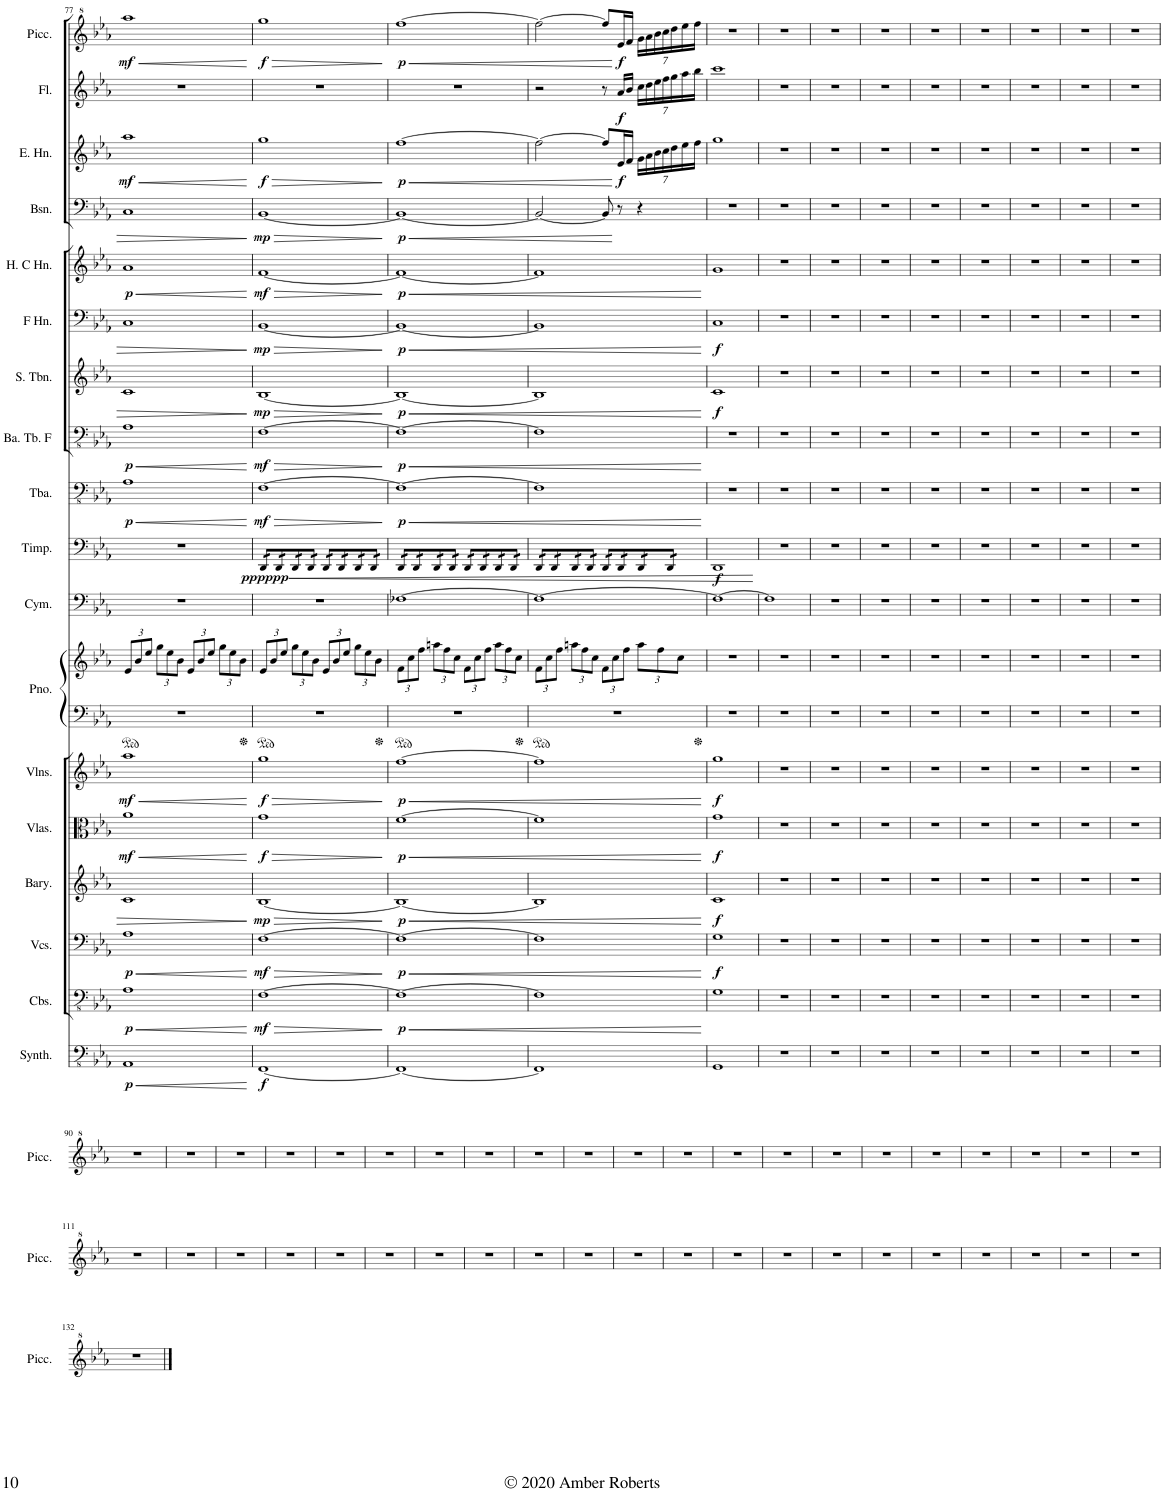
**kern	**dynam	**kern	**dynam	**kern	**dynam	**kern	**dynam	**kern	**dynam	**kern	**dynam	**kern	**kern	**kern	**dynam	**kern	**dynam	**kern	**dynam	**kern	**dynam	**kern	**dynam	**kern	**dynam	**kern	**dynam	**kern	**dynam	**kern	**dynam	**kern	**dynam
*part18	*part18	*part17	*part17	*part16	*part16	*part15	*part15	*part14	*part14	*part13	*part13	*part12	*part11	*part10	*part10	*part9	*part9	*part8	*part8	*part7	*part7	*part6	*part6	*part5	*part5	*part4	*part4	*part3	*part3	*part2	*part2	*part1	*part1
*staff18	*staff18	*staff17	*staff17	*staff16	*staff16	*staff15	*staff15	*staff14	*staff14	*staff13	*staff13	*staff12	*staff11	*staff10	*staff10	*staff9	*staff9	*staff8	*staff8	*staff7	*staff7	*staff6	*staff6	*staff5	*staff5	*staff4	*staff4	*staff3	*staff3	*staff2	*staff2	*staff1	*staff1
*I"Effect Synthesizer	*	*I"Contrabasses	*	*I"Violoncellos	*	*I"Baryton	*	*I"Violas	*	*I"Violins	*	*I"Piano	*I"Cymbals	*I"Timpani	*	*I"Tuba	*	*I"Bass Tuba in F	*	*I"Soprano Trombone	*	*I"Horn in F	*	*I"High C Horn	*	*I"Bassoon	*	*I"English Horn	*	*I"Flute	*	*I"Piccolo	*
*I'Synth.	*	*I'Cbs.	*	*I'Vcs.	*	*I'Bary.	*	*I'Vlas.	*	*I'Vlns.	*	*I'Pno.	*I'Cym.	*I'Timp.	*	*I'Tba.	*	*I'Ba. Tb. F	*	*I'S. Tbn.	*	*	*	*I'H. C Hn.	*	*I'Bsn.	*	*I'E. Hn.	*	*I'Fl.	*	*I'Picc.	*
!!LO:PB:g=z
*clefFv4	*	*clefFv4	*	*clefF4	*	*clefF4	*	*clefC3	*	*clefG2	*	*clefG2	*clefF4	*clefF4	*	*clefFv4	*	*clefFv4	*	*clefG2	*	*clefF4	*	*clefG2	*	*clefF4	*	*clefG2	*	*clefG2	*	*clefG^2	*
*	*	*	*	*	*	*	*	*	*	*	*	*	*	*	*	*	*	*	*	*	*	*ITrd4c7	*	*ITrd7c12	*	*	*	*ITrd4c7	*	*	*	*ITrd-7c-12	*
*k[b-e-a-]	*	*k[b-e-a-]	*	*k[b-e-a-]	*	*k[b-e-a-]	*	*k[b-e-a-]	*	*k[b-e-a-]	*	*k[b-e-a-]	*k[b-e-a-]	*k[b-e-a-]	*	*k[b-e-a-]	*	*k[b-e-a-]	*	*k[b-e-a-]	*	*k[b-e-a-]	*	*k[b-e-a-]	*	*k[b-e-a-]	*	*k[b-e-a-]	*	*k[b-e-a-]	*	*k[b-e-a-]	*
*M4/4	*	*M4/4	*	*M4/4	*	*M4/4	*	*M4/4	*	*M4/4	*	*M4/4	*M4/4	*M4/4	*	*M4/4	*	*M4/4	*	*M4/4	*	*M4/4	*	*M4/4	*	*M4/4	*	*M4/4	*	*M4/4	*	*M4/4	*
=77	=77	=77	=77	=77	=77	=77	=77	=77	=77	=77	=77	=77	=77	=77	=77	=77	=77	=77	=77	=77	=77	=77	=77	=77	=77	=77	=77	=77	=77	=77	=77	=77	=77
!	!LO:HP:b	!	!LO:HP:b	!	!LO:HP:b	!	!	!	!LO:HP:b	!	!LO:HP:b	!	!	!	!	!	!	!	!	!	!	!	!	!	!	!	!	!	!	!	!	!	!
*	*	*	*	*	*	*	*	*	*	*	*	*Xbrackettup	*	*	*	*	*	*	*	*	*	*	*	*	*	*	*	*	*	*	*	*	*
!	!LO:DY:n=1:b	!	!LO:DY:n=1:b	!	!LO:DY:n=1:b	!	!	!	!LO:DY:n=1:b	!	!LO:DY:n=1:b	!	!	!	!	!	!LO:HP:b	!	!LO:HP:b	!	!	!	!	!	!LO:HP:b	!	!	!	!LO:HP:b	!	!	!	!LO:HP:b
!	!	!	!	!	!	!	!	!	!	!	!	!	!	!	!	!	!LO:DY:n=1:b	!	!LO:DY:n=1:b	!	!	!	!	!	!LO:DY:n=1:b	!	!	!	!LO:DY:n=1:b	!	!	!	!LO:DY:n=1:b
1AAA-	< p	1AA-	< p	1A-	< p	1c	.	1a-	< mf	1aa-	< mf	12e-/L	1r	1r	.	1AA-	< p	1AA-	< p	1c	.	1C	.	1a-	< p	1C	.	1aa-	< mf	1r	.	1aaa-	< mf
.	.	.	.	.	.	.	.	.	.	.	.	12b-/	.	.	.	.	.	.	.	.	.	.	.	.	.	.	.	.	.	.	.	.	.
.	.	.	.	.	.	.	.	.	.	.	.	12ee-/J	.	.	.	.	.	.	.	.	.	.	.	.	.	.	.	.	.	.	.	.	.
.	.	.	.	.	.	.	.	.	.	.	.	12gg\L	.	.	.	.	.	.	.	.	.	.	.	.	.	.	.	.	.	.	.	.	.
.	.	.	.	.	.	.	.	.	.	.	.	12ee-\	.	.	.	.	.	.	.	.	.	.	.	.	.	.	.	.	.	.	.	.	.
.	.	.	.	.	.	.	.	.	.	.	.	12b-\J	.	.	.	.	.	.	.	.	.	.	.	.	.	.	.	.	.	.	.	.	.
.	.	.	.	.	.	.	.	.	.	.	.	12e-/L	.	.	.	.	.	.	.	.	.	.	.	.	.	.	.	.	.	.	.	.	.
.	.	.	.	.	.	.	.	.	.	.	.	12b-/	.	.	.	.	.	.	.	.	.	.	.	.	.	.	.	.	.	.	.	.	.
.	.	.	.	.	.	.	.	.	.	.	.	12ee-/J	.	.	.	.	.	.	.	.	.	.	.	.	.	.	.	.	.	.	.	.	.
.	.	.	.	.	.	.	.	.	.	.	.	12gg\L	.	.	.	.	.	.	.	.	.	.	.	.	.	.	.	.	.	.	.	.	.
.	.	.	.	.	.	.	.	.	.	.	.	12ee-\	.	.	.	.	.	.	.	.	.	.	.	.	.	.	.	.	.	.	.	.	.
.	.	.	.	.	.	.	.	.	.	.	.	12b-\J	.	.	.	.	.	.	.	.	.	.	.	.	.	.	.	.	.	.	.	.	.
.	[	.	[	.	[	.	.	.	[	.	[	.	.	.	.	.	[	.	[	.	.	.	.	.	[	.	.	.	[	.	.	.	[
=78	=78	=78	=78	=78	=78	=78	=78	=78	=78	=78	=78	=78	=78	=78	=78	=78	=78	=78	=78	=78	=78	=78	=78	=78	=78	=78	=78	=78	=78	=78	=78	=78	=78
!	!LO:DY:b	!	!LO:HP:b	!	!LO:HP:b	!	!LO:HP:b	!	!LO:HP:b	!	!LO:HP:b	!	!	!	!LO:HP:b	!	!LO:HP:b	!	!LO:HP:b	!	!LO:HP:b	!	!LO:HP:b	!	!LO:HP:b	!	!LO:HP:b	!	!LO:HP:b	!	!	!	!LO:HP:b
!	!	!	!LO:DY:n=1:b	!	!LO:DY:n=1:b	!	!LO:DY:n=1:b	!	!LO:DY:n=1:b	!	!LO:DY:n=1:b	!	!	!	!LO:DY:n=1:b	!	!LO:DY:n=1:b	!	!LO:DY:n=1:b	!	!LO:DY:n=1:b	!	!LO:DY:n=1:b	!	!LO:DY:n=1:b	!	!LO:DY:n=1:b	!	!LO:DY:n=1:b	!	!	!	!LO:DY:n=1:b
*	*	*	*	*	*	*	*	*	*	*	*	*	*	*tremolo	*	*	*	*	*	*	*	*	*	*	*	*	*	*	*	*	*	*	*
[1FFF	f	[1FF	> mf	[1F	> mf	[1B-	> mp	1g	> f	1gg	> f	12e-/L	1r	16DD/LL	< pppppp	[1FF	> mf	[1FF	> mf	[1B-	> mp	[1BB-	> mp	[1f	> mf	[1BB-	> mp	1gg	> f	1r	.	1ggg	> f
.	.	.	.	.	.	.	.	.	.	.	.	.	.	16DD/	.	.	.	.	.	.	.	.	.	.	.	.	.	.	.	.	.	.	.
.	.	.	.	.	.	.	.	.	.	.	.	12b-/	.	.	.	.	.	.	.	.	.	.	.	.	.	.	.	.	.	.	.	.	.
.	.	.	.	.	.	.	.	.	.	.	.	.	.	16DD/	.	.	.	.	.	.	.	.	.	.	.	.	.	.	.	.	.	.	.
.	.	.	.	.	.	.	.	.	.	.	.	12ee-/J	.	.	.	.	.	.	.	.	.	.	.	.	.	.	.	.	.	.	.	.	.
.	.	.	.	.	.	.	.	.	.	.	.	.	.	16DD/	.	.	.	.	.	.	.	.	.	.	.	.	.	.	.	.	.	.	.
.	.	.	.	.	.	.	.	.	.	.	.	12gg\L	.	16DD/	.	.	.	.	.	.	.	.	.	.	.	.	.	.	.	.	.	.	.
.	.	.	.	.	.	.	.	.	.	.	.	.	.	16DD/	.	.	.	.	.	.	.	.	.	.	.	.	.	.	.	.	.	.	.
.	.	.	.	.	.	.	.	.	.	.	.	12ee-\	.	.	.	.	.	.	.	.	.	.	.	.	.	.	.	.	.	.	.	.	.
.	.	.	.	.	.	.	.	.	.	.	.	.	.	16DD/	.	.	.	.	.	.	.	.	.	.	.	.	.	.	.	.	.	.	.
.	.	.	.	.	.	.	.	.	.	.	.	12b-\J	.	.	.	.	.	.	.	.	.	.	.	.	.	.	.	.	.	.	.	.	.
.	.	.	.	.	.	.	.	.	.	.	.	.	.	16DD/JJ	.	.	.	.	.	.	.	.	.	.	.	.	.	.	.	.	.	.	.
.	.	.	.	.	.	.	.	.	.	.	.	12e-/L	.	16DD/LL	.	.	.	.	.	.	.	.	.	.	.	.	.	.	.	.	.	.	.
.	.	.	.	.	.	.	.	.	.	.	.	.	.	16DD/	.	.	.	.	.	.	.	.	.	.	.	.	.	.	.	.	.	.	.
.	.	.	.	.	.	.	.	.	.	.	.	12b-/	.	.	.	.	.	.	.	.	.	.	.	.	.	.	.	.	.	.	.	.	.
.	.	.	.	.	.	.	.	.	.	.	.	.	.	16DD/	.	.	.	.	.	.	.	.	.	.	.	.	.	.	.	.	.	.	.
.	.	.	.	.	.	.	.	.	.	.	.	12ee-/J	.	.	.	.	.	.	.	.	.	.	.	.	.	.	.	.	.	.	.	.	.
.	.	.	.	.	.	.	.	.	.	.	.	.	.	16DD/	.	.	.	.	.	.	.	.	.	.	.	.	.	.	.	.	.	.	.
.	.	.	.	.	.	.	.	.	.	.	.	12gg\L	.	16DD/	.	.	.	.	.	.	.	.	.	.	.	.	.	.	.	.	.	.	.
.	.	.	.	.	.	.	.	.	.	.	.	.	.	16DD/	.	.	.	.	.	.	.	.	.	.	.	.	.	.	.	.	.	.	.
.	.	.	.	.	.	.	.	.	.	.	.	12ee-\	.	.	.	.	.	.	.	.	.	.	.	.	.	.	.	.	.	.	.	.	.
.	.	.	.	.	.	.	.	.	.	.	.	.	.	16DD/	.	.	.	.	.	.	.	.	.	.	.	.	.	.	.	.	.	.	.
.	.	.	.	.	.	.	.	.	.	.	.	12b-\J	.	.	.	.	.	.	.	.	.	.	.	.	.	.	.	.	.	.	.	.	.
.	.	.	.	.	.	.	.	.	.	.	.	.	.	16DD/JJ	.	.	.	.	.	.	.	.	.	.	.	.	.	.	.	.	.	.	.
.	.	.	]	.	]	.	]	.	]	.	]	.	.	.	.	.	]	.	]	.	]	.	]	.	]	.	]	.	]	.	.	.	]
=79	=79	=79	=79	=79	=79	=79	=79	=79	=79	=79	=79	=79	=79	=79	=79	=79	=79	=79	=79	=79	=79	=79	=79	=79	=79	=79	=79	=79	=79	=79	=79	=79	=79
!	!	!	!LO:HP:b	!	!LO:HP:b	!	!LO:HP:b	!	!LO:HP:b	!	!LO:HP:b	!	!	!	!	!	!LO:HP:b	!	!LO:HP:b	!	!LO:HP:b	!	!LO:HP:b	!	!LO:HP:b	!	!LO:HP:b	!	!LO:HP:b	!	!	!	!LO:HP:b
!	!	!	!LO:DY:n=1:b	!	!LO:DY:n=1:b	!	!LO:DY:n=1:b	!	!LO:DY:n=1:b	!	!LO:DY:n=1:b	!	!	!	!	!	!LO:DY:n=1:b	!	!LO:DY:n=1:b	!	!LO:DY:n=1:b	!	!LO:DY:n=1:b	!	!LO:DY:n=1:b	!	!LO:DY:n=1:b	!	!LO:DY:n=1:b	!	!	!	!LO:DY:n=1:b
1FFF_	.	1FF_	< p	1F_	< p	1B-_	< p	[1f	< p	[1ff	< p	12f\L	[1F-X	16DD/LL	.	1FF_	< p	1FF_	< p	1B-_	< p	1BB-_	< p	1f_	< p	1BB-_	< p	[1ff	< p	1r	.	[1fff	< p
.	.	.	.	.	.	.	.	.	.	.	.	.	.	16DD/	.	.	.	.	.	.	.	.	.	.	.	.	.	.	.	.	.	.	.
.	.	.	.	.	.	.	.	.	.	.	.	12cc\	.	.	.	.	.	.	.	.	.	.	.	.	.	.	.	.	.	.	.	.	.
.	.	.	.	.	.	.	.	.	.	.	.	.	.	16DD/	.	.	.	.	.	.	.	.	.	.	.	.	.	.	.	.	.	.	.
.	.	.	.	.	.	.	.	.	.	.	.	12ff\J	.	.	.	.	.	.	.	.	.	.	.	.	.	.	.	.	.	.	.	.	.
.	.	.	.	.	.	.	.	.	.	.	.	.	.	16DD/	.	.	.	.	.	.	.	.	.	.	.	.	.	.	.	.	.	.	.
.	.	.	.	.	.	.	.	.	.	.	.	12aan\L	.	16DD/	.	.	.	.	.	.	.	.	.	.	.	.	.	.	.	.	.	.	.
.	.	.	.	.	.	.	.	.	.	.	.	.	.	16DD/	.	.	.	.	.	.	.	.	.	.	.	.	.	.	.	.	.	.	.
.	.	.	.	.	.	.	.	.	.	.	.	12ff\	.	.	.	.	.	.	.	.	.	.	.	.	.	.	.	.	.	.	.	.	.
.	.	.	.	.	.	.	.	.	.	.	.	.	.	16DD/	.	.	.	.	.	.	.	.	.	.	.	.	.	.	.	.	.	.	.
.	.	.	.	.	.	.	.	.	.	.	.	12cc\J	.	.	.	.	.	.	.	.	.	.	.	.	.	.	.	.	.	.	.	.	.
.	.	.	.	.	.	.	.	.	.	.	.	.	.	16DD/JJ	.	.	.	.	.	.	.	.	.	.	.	.	.	.	.	.	.	.	.
.	.	.	.	.	.	.	.	.	.	.	.	12f\L	.	16DD/LL	.	.	.	.	.	.	.	.	.	.	.	.	.	.	.	.	.	.	.
.	.	.	.	.	.	.	.	.	.	.	.	.	.	16DD/	.	.	.	.	.	.	.	.	.	.	.	.	.	.	.	.	.	.	.
.	.	.	.	.	.	.	.	.	.	.	.	12cc\	.	.	.	.	.	.	.	.	.	.	.	.	.	.	.	.	.	.	.	.	.
.	.	.	.	.	.	.	.	.	.	.	.	.	.	16DD/	.	.	.	.	.	.	.	.	.	.	.	.	.	.	.	.	.	.	.
.	.	.	.	.	.	.	.	.	.	.	.	12ff\J	.	.	.	.	.	.	.	.	.	.	.	.	.	.	.	.	.	.	.	.	.
.	.	.	.	.	.	.	.	.	.	.	.	.	.	16DD/	.	.	.	.	.	.	.	.	.	.	.	.	.	.	.	.	.	.	.
.	.	.	.	.	.	.	.	.	.	.	.	12aa\L	.	16DD/	.	.	.	.	.	.	.	.	.	.	.	.	.	.	.	.	.	.	.
.	.	.	.	.	.	.	.	.	.	.	.	.	.	16DD/	.	.	.	.	.	.	.	.	.	.	.	.	.	.	.	.	.	.	.
.	.	.	.	.	.	.	.	.	.	.	.	12ff\	.	.	.	.	.	.	.	.	.	.	.	.	.	.	.	.	.	.	.	.	.
.	.	.	.	.	.	.	.	.	.	.	.	.	.	16DD/	.	.	.	.	.	.	.	.	.	.	.	.	.	.	.	.	.	.	.
.	.	.	.	.	.	.	.	.	.	.	.	12cc\J	.	.	.	.	.	.	.	.	.	.	.	.	.	.	.	.	.	.	.	.	.
.	.	.	.	.	.	.	.	.	.	.	.	.	.	16DD/JJ	.	.	.	.	.	.	.	.	.	.	.	.	.	.	.	.	.	.	.
=80	=80	=80	=80	=80	=80	=80	=80	=80	=80	=80	=80	=80	=80	=80	=80	=80	=80	=80	=80	=80	=80	=80	=80	=80	=80	=80	=80	=80	=80	=80	=80	=80	=80
1FFF]	.	1FF]	.	1F]	.	1B-]	.	1f]	.	1ff]	.	12f\L	1F-_	16DD/LL	.	1FF]	.	1FF]	.	1B-]	.	1BB-]	.	1f]	.	2BB-/_	.	2ff\_	.	2r	.	2fff\_	.
.	.	.	.	.	.	.	.	.	.	.	.	.	.	16DD/	.	.	.	.	.	.	.	.	.	.	.	.	.	.	.	.	.	.	.
.	.	.	.	.	.	.	.	.	.	.	.	12cc\	.	.	.	.	.	.	.	.	.	.	.	.	.	.	.	.	.	.	.	.	.
.	.	.	.	.	.	.	.	.	.	.	.	.	.	16DD/	.	.	.	.	.	.	.	.	.	.	.	.	.	.	.	.	.	.	.
.	.	.	.	.	.	.	.	.	.	.	.	12ff\J	.	.	.	.	.	.	.	.	.	.	.	.	.	.	.	.	.	.	.	.	.
.	.	.	.	.	.	.	.	.	.	.	.	.	.	16DD/	.	.	.	.	.	.	.	.	.	.	.	.	.	.	.	.	.	.	.
.	.	.	.	.	.	.	.	.	.	.	.	12aan\L	.	16DD/	.	.	.	.	.	.	.	.	.	.	.	.	.	.	.	.	.	.	.
.	.	.	.	.	.	.	.	.	.	.	.	.	.	16DD/	.	.	.	.	.	.	.	.	.	.	.	.	.	.	.	.	.	.	.
.	.	.	.	.	.	.	.	.	.	.	.	12ff\	.	.	.	.	.	.	.	.	.	.	.	.	.	.	.	.	.	.	.	.	.
.	.	.	.	.	.	.	.	.	.	.	.	.	.	16DD/	.	.	.	.	.	.	.	.	.	.	.	.	.	.	.	.	.	.	.
.	.	.	.	.	.	.	.	.	.	.	.	12cc\J	.	.	.	.	.	.	.	.	.	.	.	.	.	.	.	.	.	.	.	.	.
.	.	.	.	.	.	.	.	.	.	.	.	.	.	16DD/JJ	.	.	.	.	.	.	.	.	.	.	.	.	.	.	.	.	.	.	.
.	.	.	.	.	.	.	.	.	.	.	.	12f\L	.	16DD/LL	.	.	.	.	.	.	.	.	.	.	.	8BB-/]	.	8ff/L]	.	8r	.	8fff/L]	.
.	.	.	.	.	.	.	.	.	.	.	.	.	.	16DD/	.	.	.	.	.	.	.	.	.	.	.	.	.	.	.	.	.	.	.
.	.	.	.	.	.	.	.	.	.	.	.	12cc\	.	.	.	.	.	.	.	.	.	.	.	.	.	.	.	.	.	.	.	.	.
!	!	!	!	!	!	!	!	!	!	!	!	!	!	!	!	!	!	!	!	!	!	!	!	!	!	!	!	!	!LO:DY:n=1:b	!	!LO:DY:b	!	!LO:DY:n=1:b
.	.	.	.	.	.	.	.	.	.	.	.	.	.	16DD/	.	.	.	.	.	.	.	.	.	.	.	8r	[	16e-/L	[ f	16a-/LL	f	16ee-/L	[ f
.	.	.	.	.	.	.	.	.	.	.	.	12ff\J	.	.	.	.	.	.	.	.	.	.	.	.	.	.	.	.	.	.	.	.	.
.	.	.	.	.	.	.	.	.	.	.	.	.	.	16DD/	.	.	.	.	.	.	.	.	.	.	.	.	.	16f/JJ	.	16b-/JJ	.	16ff/JJ	.
*	*	*	*	*	*	*	*	*	*	*	*	*	*	*	*	*	*	*	*	*	*	*	*	*	*	*	*	*Xbrackettup	*	*Xbrackettup	*	*Xbrackettup	*
.	.	.	.	.	.	.	.	.	.	.	.	12aa\L	.	16DD/	.	.	.	.	.	.	.	.	.	.	.	4r	.	28g\LL	.	28cc\LL	.	28gg\LL	.
.	.	.	.	.	.	.	.	.	.	.	.	.	.	.	.	.	.	.	.	.	.	.	.	.	.	.	.	28a-\	.	28dd\	.	28aa-\	.
.	.	.	.	.	.	.	.	.	.	.	.	.	.	16DD/	.	.	.	.	.	.	.	.	.	.	.	.	.	.	.	.	.	.	.
.	.	.	.	.	.	.	.	.	.	.	.	.	.	.	.	.	.	.	.	.	.	.	.	.	.	.	.	28b-\	.	28ee-\	.	28bb-\	.
.	.	.	.	.	.	.	.	.	.	.	.	12ff\	.	.	.	.	.	.	.	.	.	.	.	.	.	.	.	.	.	.	.	.	.
.	.	.	.	.	.	.	.	.	.	.	.	.	.	.	.	.	.	.	.	.	.	.	.	.	.	.	.	28cc\	.	28ff\	.	28ccc\	.
.	.	.	.	.	.	.	.	.	.	.	.	.	.	16DD/	.	.	.	.	.	.	.	.	.	.	.	.	.	.	.	.	.	.	.
.	.	.	.	.	.	.	.	.	.	.	.	.	.	.	.	.	.	.	.	.	.	.	.	.	.	.	.	28dd\	.	28gg\	.	28ddd\	.
.	.	.	.	.	.	.	.	.	.	.	.	12cc\J	.	.	.	.	.	.	.	.	.	.	.	.	.	.	.	.	.	.	.	.	.
.	.	.	.	.	.	.	.	.	.	.	.	.	.	.	.	.	.	.	.	.	.	.	.	.	.	.	.	28ee-\	.	28aa-\	.	28eee-\	.
.	.	.	.	.	.	.	.	.	.	.	.	.	.	16DD/JJ	.	.	.	.	.	.	.	.	.	.	.	.	.	.	.	.	.	.	.
*	*	*	*	*	*	*	*	*	*	*	*	*	*	*Xtremolo	*	*	*	*	*	*	*	*	*	*	*	*	*	*	*	*	*	*	*
.	.	.	.	.	.	.	.	.	.	.	.	.	.	.	.	.	.	.	.	.	.	.	.	.	.	.	.	28ff\JJ	.	28bb-\JJ	.	28fff\JJ	.
.	.	.	[	.	[	.	[	.	[	.	[	.	.	.	.	.	[	.	[	.	[	.	[	.	[	.	.	.	.	.	.	.	.
=81	=81	=81	=81	=81	=81	=81	=81	=81	=81	=81	=81	=81	=81	=81	=81	=81	=81	=81	=81	=81	=81	=81	=81	=81	=81	=81	=81	=81	=81	=81	=81	=81	=81
!	!	!	!	!	!LO:DY:b	!	!LO:DY:b	!	!LO:DY:b	!	!LO:DY:b	!	!	!	!LO:DY:b	!	!	!	!	!	!LO:DY:b	!	!LO:DY:b	!	!	!	!	!	!	!	!	!	!
1GGG	.	1GG	.	1G	f	1c	f	1g	f	1gg	f	1r	1F-_	1DD	f	1r	.	1r	.	1c	f	1C	f	1g	.	1r	.	1gg	.	1ccc	.	1r	.
.	.	.	.	.	.	.	.	.	.	.	.	.	.	.	[	.	.	.	.	.	.	.	.	.	.	.	.	.	.	.	.	.	.
=82	=82	=82	=82	=82	=82	=82	=82	=82	=82	=82	=82	=82	=82	=82	=82	=82	=82	=82	=82	=82	=82	=82	=82	=82	=82	=82	=82	=82	=82	=82	=82	=82	=82
1r	.	1r	.	1r	.	1r	.	1r	.	1r	.	1r	1F-]	1r	.	1r	.	1r	.	1r	.	1r	.	1r	.	1r	.	1r	.	1r	.	1r	.
=83	=83	=83	=83	=83	=83	=83	=83	=83	=83	=83	=83	=83	=83	=83	=83	=83	=83	=83	=83	=83	=83	=83	=83	=83	=83	=83	=83	=83	=83	=83	=83	=83	=83
1r	.	1r	.	1r	.	1r	.	1r	.	1r	.	1r	1r	1r	.	1r	.	1r	.	1r	.	1r	.	1r	.	1r	.	1r	.	1r	.	1r	.
=84	=84	=84	=84	=84	=84	=84	=84	=84	=84	=84	=84	=84	=84	=84	=84	=84	=84	=84	=84	=84	=84	=84	=84	=84	=84	=84	=84	=84	=84	=84	=84	=84	=84
1r	.	1r	.	1r	.	1r	.	1r	.	1r	.	1r	1r	1r	.	1r	.	1r	.	1r	.	1r	.	1r	.	1r	.	1r	.	1r	.	1r	.
=85	=85	=85	=85	=85	=85	=85	=85	=85	=85	=85	=85	=85	=85	=85	=85	=85	=85	=85	=85	=85	=85	=85	=85	=85	=85	=85	=85	=85	=85	=85	=85	=85	=85
1r	.	1r	.	1r	.	1r	.	1r	.	1r	.	1r	1r	1r	.	1r	.	1r	.	1r	.	1r	.	1r	.	1r	.	1r	.	1r	.	1r	.
=86	=86	=86	=86	=86	=86	=86	=86	=86	=86	=86	=86	=86	=86	=86	=86	=86	=86	=86	=86	=86	=86	=86	=86	=86	=86	=86	=86	=86	=86	=86	=86	=86	=86
1r	.	1r	.	1r	.	1r	.	1r	.	1r	.	1r	1r	1r	.	1r	.	1r	.	1r	.	1r	.	1r	.	1r	.	1r	.	1r	.	1r	.
=87	=87	=87	=87	=87	=87	=87	=87	=87	=87	=87	=87	=87	=87	=87	=87	=87	=87	=87	=87	=87	=87	=87	=87	=87	=87	=87	=87	=87	=87	=87	=87	=87	=87
1r	.	1r	.	1r	.	1r	.	1r	.	1r	.	1r	1r	1r	.	1r	.	1r	.	1r	.	1r	.	1r	.	1r	.	1r	.	1r	.	1r	.
=88	=88	=88	=88	=88	=88	=88	=88	=88	=88	=88	=88	=88	=88	=88	=88	=88	=88	=88	=88	=88	=88	=88	=88	=88	=88	=88	=88	=88	=88	=88	=88	=88	=88
1r	.	1r	.	1r	.	1r	.	1r	.	1r	.	1r	1r	1r	.	1r	.	1r	.	1r	.	1r	.	1r	.	1r	.	1r	.	1r	.	1r	.
=89	=89	=89	=89	=89	=89	=89	=89	=89	=89	=89	=89	=89	=89	=89	=89	=89	=89	=89	=89	=89	=89	=89	=89	=89	=89	=89	=89	=89	=89	=89	=89	=89	=89
1r	.	1r	.	1r	.	1r	.	1r	.	1r	.	1r	1r	1r	.	1r	.	1r	.	1r	.	1r	.	1r	.	1r	.	1r	.	1r	.	1r	.
!!LO:LB:g=z
=90	=90	=90	=90	=90	=90	=90	=90	=90	=90	=90	=90	=90	=90	=90	=90	=90	=90	=90	=90	=90	=90	=90	=90	=90	=90	=90	=90	=90	=90	=90	=90	=90	=90
1r	.	1r	.	1r	.	1r	.	1r	.	1r	.	1r	1r	1r	.	1r	.	1r	.	1r	.	1r	.	1r	.	1r	.	1r	.	1r	.	1r	.
=91	=91	=91	=91	=91	=91	=91	=91	=91	=91	=91	=91	=91	=91	=91	=91	=91	=91	=91	=91	=91	=91	=91	=91	=91	=91	=91	=91	=91	=91	=91	=91	=91	=91
1r	.	1r	.	1r	.	1r	.	1r	.	1r	.	1r	1r	1r	.	1r	.	1r	.	1r	.	1r	.	1r	.	1r	.	1r	.	1r	.	1r	.
=92	=92	=92	=92	=92	=92	=92	=92	=92	=92	=92	=92	=92	=92	=92	=92	=92	=92	=92	=92	=92	=92	=92	=92	=92	=92	=92	=92	=92	=92	=92	=92	=92	=92
1r	.	1r	.	1r	.	1r	.	1r	.	1r	.	1r	1r	1r	.	1r	.	1r	.	1r	.	1r	.	1r	.	1r	.	1r	.	1r	.	1r	.
=93	=93	=93	=93	=93	=93	=93	=93	=93	=93	=93	=93	=93	=93	=93	=93	=93	=93	=93	=93	=93	=93	=93	=93	=93	=93	=93	=93	=93	=93	=93	=93	=93	=93
1r	.	1r	.	1r	.	1r	.	1r	.	1r	.	1r	1r	1r	.	1r	.	1r	.	1r	.	1r	.	1r	.	1r	.	1r	.	1r	.	1r	.
=94	=94	=94	=94	=94	=94	=94	=94	=94	=94	=94	=94	=94	=94	=94	=94	=94	=94	=94	=94	=94	=94	=94	=94	=94	=94	=94	=94	=94	=94	=94	=94	=94	=94
1r	.	1r	.	1r	.	1r	.	1r	.	1r	.	1r	1r	1r	.	1r	.	1r	.	1r	.	1r	.	1r	.	1r	.	1r	.	1r	.	1r	.
=95	=95	=95	=95	=95	=95	=95	=95	=95	=95	=95	=95	=95	=95	=95	=95	=95	=95	=95	=95	=95	=95	=95	=95	=95	=95	=95	=95	=95	=95	=95	=95	=95	=95
1r	.	1r	.	1r	.	1r	.	1r	.	1r	.	1r	1r	1r	.	1r	.	1r	.	1r	.	1r	.	1r	.	1r	.	1r	.	1r	.	1r	.
=96	=96	=96	=96	=96	=96	=96	=96	=96	=96	=96	=96	=96	=96	=96	=96	=96	=96	=96	=96	=96	=96	=96	=96	=96	=96	=96	=96	=96	=96	=96	=96	=96	=96
1r	.	1r	.	1r	.	1r	.	1r	.	1r	.	1r	1r	1r	.	1r	.	1r	.	1r	.	1r	.	1r	.	1r	.	1r	.	1r	.	1r	.
=97	=97	=97	=97	=97	=97	=97	=97	=97	=97	=97	=97	=97	=97	=97	=97	=97	=97	=97	=97	=97	=97	=97	=97	=97	=97	=97	=97	=97	=97	=97	=97	=97	=97
1r	.	1r	.	1r	.	1r	.	1r	.	1r	.	1r	1r	1r	.	1r	.	1r	.	1r	.	1r	.	1r	.	1r	.	1r	.	1r	.	1r	.
=98	=98	=98	=98	=98	=98	=98	=98	=98	=98	=98	=98	=98	=98	=98	=98	=98	=98	=98	=98	=98	=98	=98	=98	=98	=98	=98	=98	=98	=98	=98	=98	=98	=98
1r	.	1r	.	1r	.	1r	.	1r	.	1r	.	1r	1r	1r	.	1r	.	1r	.	1r	.	1r	.	1r	.	1r	.	1r	.	1r	.	1r	.
=99	=99	=99	=99	=99	=99	=99	=99	=99	=99	=99	=99	=99	=99	=99	=99	=99	=99	=99	=99	=99	=99	=99	=99	=99	=99	=99	=99	=99	=99	=99	=99	=99	=99
1r	.	1r	.	1r	.	1r	.	1r	.	1r	.	1r	1r	1r	.	1r	.	1r	.	1r	.	1r	.	1r	.	1r	.	1r	.	1r	.	1r	.
=100	=100	=100	=100	=100	=100	=100	=100	=100	=100	=100	=100	=100	=100	=100	=100	=100	=100	=100	=100	=100	=100	=100	=100	=100	=100	=100	=100	=100	=100	=100	=100	=100	=100
1r	.	1r	.	1r	.	1r	.	1r	.	1r	.	1r	1r	1r	.	1r	.	1r	.	1r	.	1r	.	1r	.	1r	.	1r	.	1r	.	1r	.
=101	=101	=101	=101	=101	=101	=101	=101	=101	=101	=101	=101	=101	=101	=101	=101	=101	=101	=101	=101	=101	=101	=101	=101	=101	=101	=101	=101	=101	=101	=101	=101	=101	=101
1r	.	1r	.	1r	.	1r	.	1r	.	1r	.	1r	1r	1r	.	1r	.	1r	.	1r	.	1r	.	1r	.	1r	.	1r	.	1r	.	1r	.
=102	=102	=102	=102	=102	=102	=102	=102	=102	=102	=102	=102	=102	=102	=102	=102	=102	=102	=102	=102	=102	=102	=102	=102	=102	=102	=102	=102	=102	=102	=102	=102	=102	=102
1r	.	1r	.	1r	.	1r	.	1r	.	1r	.	1r	1r	1r	.	1r	.	1r	.	1r	.	1r	.	1r	.	1r	.	1r	.	1r	.	1r	.
=103	=103	=103	=103	=103	=103	=103	=103	=103	=103	=103	=103	=103	=103	=103	=103	=103	=103	=103	=103	=103	=103	=103	=103	=103	=103	=103	=103	=103	=103	=103	=103	=103	=103
1r	.	1r	.	1r	.	1r	.	1r	.	1r	.	1r	1r	1r	.	1r	.	1r	.	1r	.	1r	.	1r	.	1r	.	1r	.	1r	.	1r	.
=104	=104	=104	=104	=104	=104	=104	=104	=104	=104	=104	=104	=104	=104	=104	=104	=104	=104	=104	=104	=104	=104	=104	=104	=104	=104	=104	=104	=104	=104	=104	=104	=104	=104
1r	.	1r	.	1r	.	1r	.	1r	.	1r	.	1r	1r	1r	.	1r	.	1r	.	1r	.	1r	.	1r	.	1r	.	1r	.	1r	.	1r	.
=105	=105	=105	=105	=105	=105	=105	=105	=105	=105	=105	=105	=105	=105	=105	=105	=105	=105	=105	=105	=105	=105	=105	=105	=105	=105	=105	=105	=105	=105	=105	=105	=105	=105
1r	.	1r	.	1r	.	1r	.	1r	.	1r	.	1r	1r	1r	.	1r	.	1r	.	1r	.	1r	.	1r	.	1r	.	1r	.	1r	.	1r	.
=106	=106	=106	=106	=106	=106	=106	=106	=106	=106	=106	=106	=106	=106	=106	=106	=106	=106	=106	=106	=106	=106	=106	=106	=106	=106	=106	=106	=106	=106	=106	=106	=106	=106
1r	.	1r	.	1r	.	1r	.	1r	.	1r	.	1r	1r	1r	.	1r	.	1r	.	1r	.	1r	.	1r	.	1r	.	1r	.	1r	.	1r	.
=107	=107	=107	=107	=107	=107	=107	=107	=107	=107	=107	=107	=107	=107	=107	=107	=107	=107	=107	=107	=107	=107	=107	=107	=107	=107	=107	=107	=107	=107	=107	=107	=107	=107
1r	.	1r	.	1r	.	1r	.	1r	.	1r	.	1r	1r	1r	.	1r	.	1r	.	1r	.	1r	.	1r	.	1r	.	1r	.	1r	.	1r	.
=108	=108	=108	=108	=108	=108	=108	=108	=108	=108	=108	=108	=108	=108	=108	=108	=108	=108	=108	=108	=108	=108	=108	=108	=108	=108	=108	=108	=108	=108	=108	=108	=108	=108
1r	.	1r	.	1r	.	1r	.	1r	.	1r	.	1r	1r	1r	.	1r	.	1r	.	1r	.	1r	.	1r	.	1r	.	1r	.	1r	.	1r	.
=109	=109	=109	=109	=109	=109	=109	=109	=109	=109	=109	=109	=109	=109	=109	=109	=109	=109	=109	=109	=109	=109	=109	=109	=109	=109	=109	=109	=109	=109	=109	=109	=109	=109
1r	.	1r	.	1r	.	1r	.	1r	.	1r	.	1r	1r	1r	.	1r	.	1r	.	1r	.	1r	.	1r	.	1r	.	1r	.	1r	.	1r	.
=110	=110	=110	=110	=110	=110	=110	=110	=110	=110	=110	=110	=110	=110	=110	=110	=110	=110	=110	=110	=110	=110	=110	=110	=110	=110	=110	=110	=110	=110	=110	=110	=110	=110
1r	.	1r	.	1r	.	1r	.	1r	.	1r	.	1r	1r	1r	.	1r	.	1r	.	1r	.	1r	.	1r	.	1r	.	1r	.	1r	.	1r	.
!!LO:LB:g=z
=111	=111	=111	=111	=111	=111	=111	=111	=111	=111	=111	=111	=111	=111	=111	=111	=111	=111	=111	=111	=111	=111	=111	=111	=111	=111	=111	=111	=111	=111	=111	=111	=111	=111
1r	.	1r	.	1r	.	1r	.	1r	.	1r	.	1r	1r	1r	.	1r	.	1r	.	1r	.	1r	.	1r	.	1r	.	1r	.	1r	.	1r	.
=112	=112	=112	=112	=112	=112	=112	=112	=112	=112	=112	=112	=112	=112	=112	=112	=112	=112	=112	=112	=112	=112	=112	=112	=112	=112	=112	=112	=112	=112	=112	=112	=112	=112
1r	.	1r	.	1r	.	1r	.	1r	.	1r	.	1r	1r	1r	.	1r	.	1r	.	1r	.	1r	.	1r	.	1r	.	1r	.	1r	.	1r	.
=113	=113	=113	=113	=113	=113	=113	=113	=113	=113	=113	=113	=113	=113	=113	=113	=113	=113	=113	=113	=113	=113	=113	=113	=113	=113	=113	=113	=113	=113	=113	=113	=113	=113
1r	.	1r	.	1r	.	1r	.	1r	.	1r	.	1r	1r	1r	.	1r	.	1r	.	1r	.	1r	.	1r	.	1r	.	1r	.	1r	.	1r	.
=114	=114	=114	=114	=114	=114	=114	=114	=114	=114	=114	=114	=114	=114	=114	=114	=114	=114	=114	=114	=114	=114	=114	=114	=114	=114	=114	=114	=114	=114	=114	=114	=114	=114
1r	.	1r	.	1r	.	1r	.	1r	.	1r	.	1r	1r	1r	.	1r	.	1r	.	1r	.	1r	.	1r	.	1r	.	1r	.	1r	.	1r	.
=115	=115	=115	=115	=115	=115	=115	=115	=115	=115	=115	=115	=115	=115	=115	=115	=115	=115	=115	=115	=115	=115	=115	=115	=115	=115	=115	=115	=115	=115	=115	=115	=115	=115
1r	.	1r	.	1r	.	1r	.	1r	.	1r	.	1r	1r	1r	.	1r	.	1r	.	1r	.	1r	.	1r	.	1r	.	1r	.	1r	.	1r	.
=116	=116	=116	=116	=116	=116	=116	=116	=116	=116	=116	=116	=116	=116	=116	=116	=116	=116	=116	=116	=116	=116	=116	=116	=116	=116	=116	=116	=116	=116	=116	=116	=116	=116
1r	.	1r	.	1r	.	1r	.	1r	.	1r	.	1r	1r	1r	.	1r	.	1r	.	1r	.	1r	.	1r	.	1r	.	1r	.	1r	.	1r	.
=117	=117	=117	=117	=117	=117	=117	=117	=117	=117	=117	=117	=117	=117	=117	=117	=117	=117	=117	=117	=117	=117	=117	=117	=117	=117	=117	=117	=117	=117	=117	=117	=117	=117
1r	.	1r	.	1r	.	1r	.	1r	.	1r	.	1r	1r	1r	.	1r	.	1r	.	1r	.	1r	.	1r	.	1r	.	1r	.	1r	.	1r	.
=118	=118	=118	=118	=118	=118	=118	=118	=118	=118	=118	=118	=118	=118	=118	=118	=118	=118	=118	=118	=118	=118	=118	=118	=118	=118	=118	=118	=118	=118	=118	=118	=118	=118
1r	.	1r	.	1r	.	1r	.	1r	.	1r	.	1r	1r	1r	.	1r	.	1r	.	1r	.	1r	.	1r	.	1r	.	1r	.	1r	.	1r	.
=119	=119	=119	=119	=119	=119	=119	=119	=119	=119	=119	=119	=119	=119	=119	=119	=119	=119	=119	=119	=119	=119	=119	=119	=119	=119	=119	=119	=119	=119	=119	=119	=119	=119
1r	.	1r	.	1r	.	1r	.	1r	.	1r	.	1r	1r	1r	.	1r	.	1r	.	1r	.	1r	.	1r	.	1r	.	1r	.	1r	.	1r	.
=120	=120	=120	=120	=120	=120	=120	=120	=120	=120	=120	=120	=120	=120	=120	=120	=120	=120	=120	=120	=120	=120	=120	=120	=120	=120	=120	=120	=120	=120	=120	=120	=120	=120
1r	.	1r	.	1r	.	1r	.	1r	.	1r	.	1r	1r	1r	.	1r	.	1r	.	1r	.	1r	.	1r	.	1r	.	1r	.	1r	.	1r	.
=121	=121	=121	=121	=121	=121	=121	=121	=121	=121	=121	=121	=121	=121	=121	=121	=121	=121	=121	=121	=121	=121	=121	=121	=121	=121	=121	=121	=121	=121	=121	=121	=121	=121
1r	.	1r	.	1r	.	1r	.	1r	.	1r	.	1r	1r	1r	.	1r	.	1r	.	1r	.	1r	.	1r	.	1r	.	1r	.	1r	.	1r	.
=122	=122	=122	=122	=122	=122	=122	=122	=122	=122	=122	=122	=122	=122	=122	=122	=122	=122	=122	=122	=122	=122	=122	=122	=122	=122	=122	=122	=122	=122	=122	=122	=122	=122
1r	.	1r	.	1r	.	1r	.	1r	.	1r	.	1r	1r	1r	.	1r	.	1r	.	1r	.	1r	.	1r	.	1r	.	1r	.	1r	.	1r	.
=123	=123	=123	=123	=123	=123	=123	=123	=123	=123	=123	=123	=123	=123	=123	=123	=123	=123	=123	=123	=123	=123	=123	=123	=123	=123	=123	=123	=123	=123	=123	=123	=123	=123
1r	.	1r	.	1r	.	1r	.	1r	.	1r	.	1r	1r	1r	.	1r	.	1r	.	1r	.	1r	.	1r	.	1r	.	1r	.	1r	.	1r	.
=124	=124	=124	=124	=124	=124	=124	=124	=124	=124	=124	=124	=124	=124	=124	=124	=124	=124	=124	=124	=124	=124	=124	=124	=124	=124	=124	=124	=124	=124	=124	=124	=124	=124
1r	.	1r	.	1r	.	1r	.	1r	.	1r	.	1r	1r	1r	.	1r	.	1r	.	1r	.	1r	.	1r	.	1r	.	1r	.	1r	.	1r	.
=125	=125	=125	=125	=125	=125	=125	=125	=125	=125	=125	=125	=125	=125	=125	=125	=125	=125	=125	=125	=125	=125	=125	=125	=125	=125	=125	=125	=125	=125	=125	=125	=125	=125
1r	.	1r	.	1r	.	1r	.	1r	.	1r	.	1r	1r	1r	.	1r	.	1r	.	1r	.	1r	.	1r	.	1r	.	1r	.	1r	.	1r	.
=126	=126	=126	=126	=126	=126	=126	=126	=126	=126	=126	=126	=126	=126	=126	=126	=126	=126	=126	=126	=126	=126	=126	=126	=126	=126	=126	=126	=126	=126	=126	=126	=126	=126
1r	.	1r	.	1r	.	1r	.	1r	.	1r	.	1r	1r	1r	.	1r	.	1r	.	1r	.	1r	.	1r	.	1r	.	1r	.	1r	.	1r	.
=127	=127	=127	=127	=127	=127	=127	=127	=127	=127	=127	=127	=127	=127	=127	=127	=127	=127	=127	=127	=127	=127	=127	=127	=127	=127	=127	=127	=127	=127	=127	=127	=127	=127
1r	.	1r	.	1r	.	1r	.	1r	.	1r	.	1r	1r	1r	.	1r	.	1r	.	1r	.	1r	.	1r	.	1r	.	1r	.	1r	.	1r	.
=128	=128	=128	=128	=128	=128	=128	=128	=128	=128	=128	=128	=128	=128	=128	=128	=128	=128	=128	=128	=128	=128	=128	=128	=128	=128	=128	=128	=128	=128	=128	=128	=128	=128
1r	.	1r	.	1r	.	1r	.	1r	.	1r	.	1r	1r	1r	.	1r	.	1r	.	1r	.	1r	.	1r	.	1r	.	1r	.	1r	.	1r	.
=129	=129	=129	=129	=129	=129	=129	=129	=129	=129	=129	=129	=129	=129	=129	=129	=129	=129	=129	=129	=129	=129	=129	=129	=129	=129	=129	=129	=129	=129	=129	=129	=129	=129
1r	.	1r	.	1r	.	1r	.	1r	.	1r	.	1r	1r	1r	.	1r	.	1r	.	1r	.	1r	.	1r	.	1r	.	1r	.	1r	.	1r	.
=130	=130	=130	=130	=130	=130	=130	=130	=130	=130	=130	=130	=130	=130	=130	=130	=130	=130	=130	=130	=130	=130	=130	=130	=130	=130	=130	=130	=130	=130	=130	=130	=130	=130
1r	.	1r	.	1r	.	1r	.	1r	.	1r	.	1r	1r	1r	.	1r	.	1r	.	1r	.	1r	.	1r	.	1r	.	1r	.	1r	.	1r	.
=131	=131	=131	=131	=131	=131	=131	=131	=131	=131	=131	=131	=131	=131	=131	=131	=131	=131	=131	=131	=131	=131	=131	=131	=131	=131	=131	=131	=131	=131	=131	=131	=131	=131
1r	.	1r	.	1r	.	1r	.	1r	.	1r	.	1r	1r	1r	.	1r	.	1r	.	1r	.	1r	.	1r	.	1r	.	1r	.	1r	.	1r	.
!!LO:LB:g=z
=132	=132	=132	=132	=132	=132	=132	=132	=132	=132	=132	=132	=132	=132	=132	=132	=132	=132	=132	=132	=132	=132	=132	=132	=132	=132	=132	=132	=132	=132	=132	=132	=132	=132
1r	.	1r	.	1r	.	1r	.	1r	.	1r	.	1r	1r	1r	.	1r	.	1r	.	1r	.	1r	.	1r	.	1r	.	1r	.	1r	.	1r	.
==	==	==	==	==	==	==	==	==	==	==	==	==	==	==	==	==	==	==	==	==	==	==	==	==	==	==	==	==	==	==	==	==	==
*-	*-	*-	*-	*-	*-	*-	*-	*-	*-	*-	*-	*-	*-	*-	*-	*-	*-	*-	*-	*-	*-	*-	*-	*-	*-	*-	*-	*-	*-	*-	*-	*-	*-
